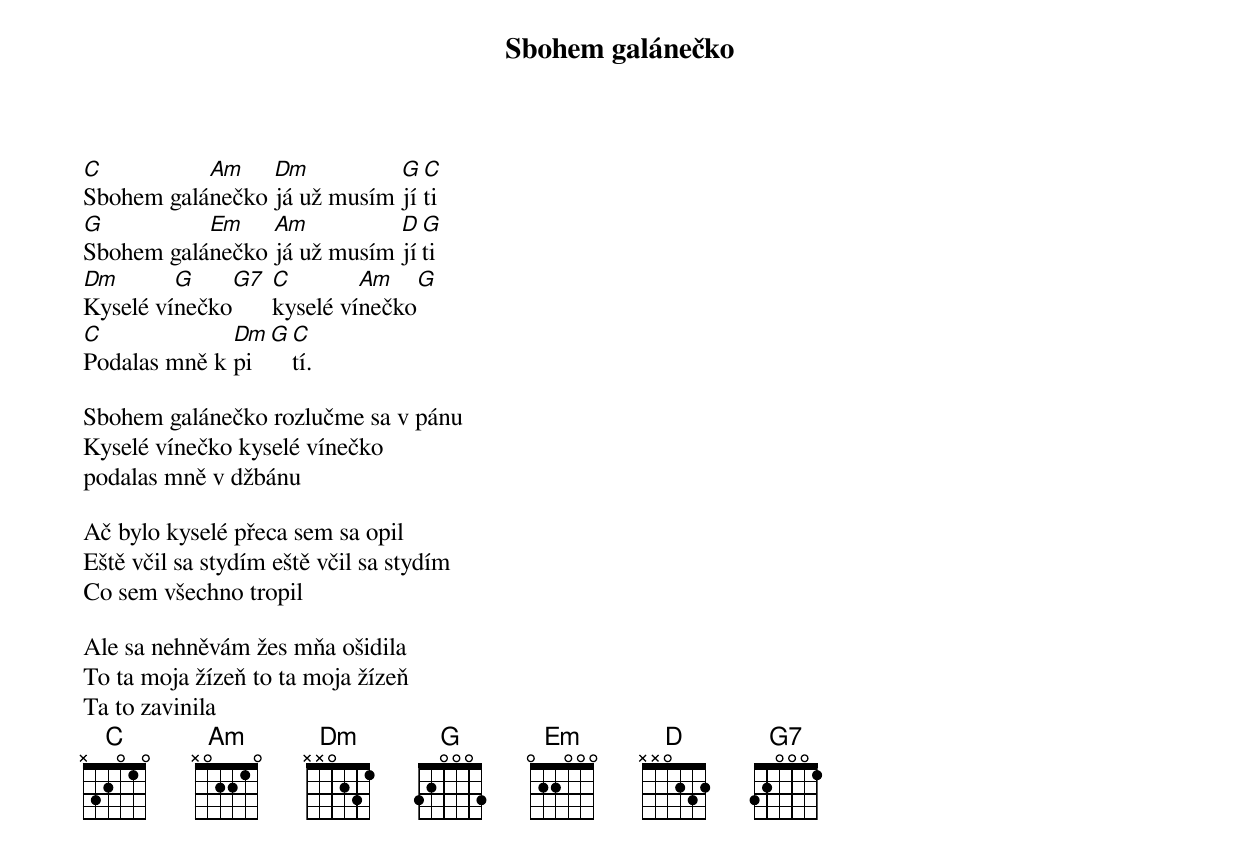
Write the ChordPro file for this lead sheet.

{title: Sbohem galánečko}

[C]Sbohem galá[Am]nečko [Dm]já už musím [G]jí[C]ti
[G]Sbohem galá[Em]nečko [Am]já už musím [D]jí[G]ti
[Dm]Kyselé ví[G]nečko[G7] [C]kyselé ví[Am]nečko[G]
[C]Podalas mně k [Dm G]pi[C]tí.

Sbohem galánečko rozlučme sa v pánu
Kyselé vínečko kyselé vínečko
podalas mně v džbánu

Ač bylo kyselé přeca sem sa opil
Eště včil sa stydím eště včil sa stydím
Co sem všechno tropil

Ale sa nehněvám žes mňa ošidila
To ta moja žízeň to ta moja žízeň
Ta to zavinila
